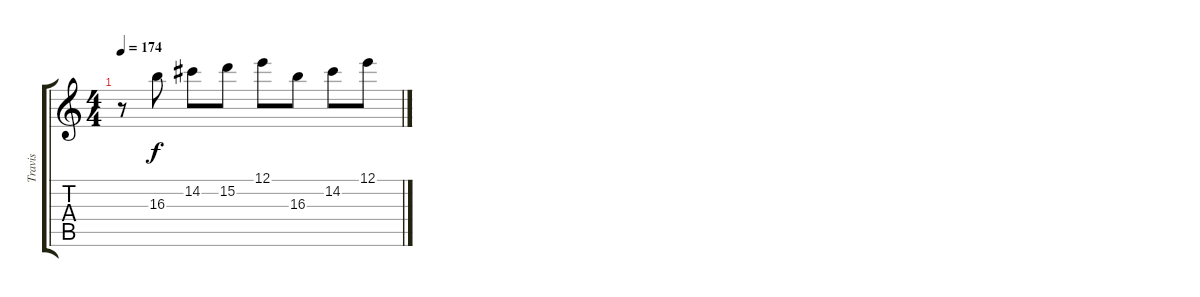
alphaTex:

\track ("Travis" "Travis") {instrument distortionguitar}
\staff {score tabs}
\tuning (E4 B3 G3 D3 A2 E2) {hide}
\ts (4 4)
\tempo 174
\clef g2
\ks c
r.8{dy f} 16.3.8 14.2.8 15.2.8 12.1.8 16.3.8 14.2.8 12.1.8
